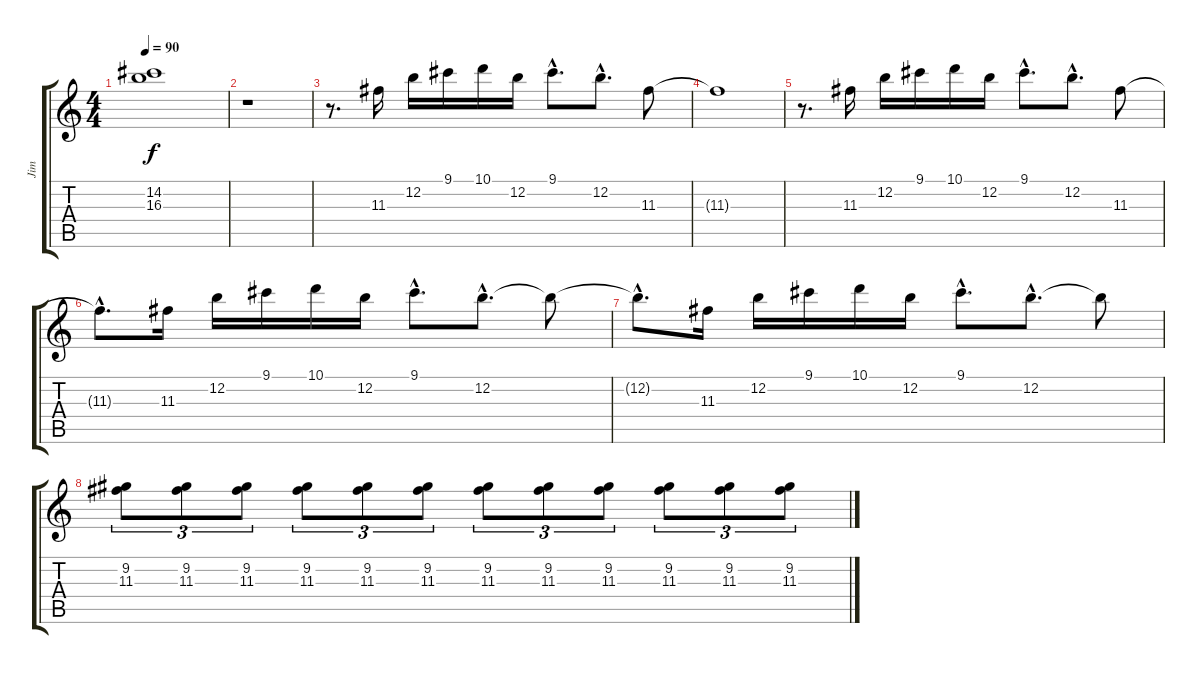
\track ("Jim" "Jim") {instrument overdrivenguitar}
\staff {score tabs}
\tuning (E4 B3 G3 D3 A2 E2) {hide}
\ts (4 4)
\tempo 90
\clef g2
\ks c
(14.2{t} 16.3{t}).1{dy f} |
r.1 |
r.8{d} 11.3.16{instrument tangoaccordion} 12.2.16{instrument tangoaccordion} 9.1.16{instrument tangoaccordion} 10.1.16{instrument tangoaccordion} 12.2.16{instrument tangoaccordion} 9.1{hac}.8{d instrument tangoaccordion} 12.2{hac}.8{d instrument tangoaccordion} 11.3.8{instrument tangoaccordion} |
11.3{t}.1{instrument tangoaccordion} |
r.8{d} 11.3.16{instrument tangoaccordion} 12.2.16{instrument tangoaccordion} 9.1.16{instrument tangoaccordion} 10.1.16{instrument tangoaccordion} 12.2.16{instrument tangoaccordion} 9.1{hac}.8{d instrument tangoaccordion} 12.2{hac}.8{d instrument tangoaccordion} 11.3.8{instrument tangoaccordion} |
11.3{hac t}.8{d} 11.3.16{instrument tangoaccordion} 12.2.16{instrument tangoaccordion} 9.1.16{instrument tangoaccordion} 10.1.16{instrument tangoaccordion} 12.2.16{instrument tangoaccordion} 9.1{hac}.8{d instrument tangoaccordion} 12.2{hac}.8{d instrument tangoaccordion} 12.2{t}.8{instrument tangoaccordion} |
12.2{hac t}.8{d} 11.3.16{instrument tangoaccordion} 12.2.16{instrument tangoaccordion} 9.1.16{instrument tangoaccordion} 10.1.16{instrument tangoaccordion} 12.2.16{instrument tangoaccordion} 9.1{hac}.8{d instrument tangoaccordion} 12.2{hac}.8{d instrument tangoaccordion} 12.2{t}.8{instrument tangoaccordion} |
(9.2 11.3).8{tu (3 2) instrument tangoaccordion} (9.2 11.3).8{tu (3 2) instrument tangoaccordion} (9.2 11.3).8{tu (3 2) instrument tangoaccordion} (9.2 11.3).8{tu (3 2) instrument tangoaccordion} (9.2 11.3).8{tu (3 2) instrument tangoaccordion} (9.2 11.3).8{tu (3 2) instrument tangoaccordion} (9.2 11.3).8{tu (3 2) instrument tangoaccordion} (9.2 11.3).8{tu (3 2) instrument tangoaccordion} (9.2 11.3).8{tu (3 2) instrument tangoaccordion} (9.2 11.3).8{tu (3 2) instrument tangoaccordion} (9.2 11.3).8{tu (3 2) instrument tangoaccordion} (9.2 11.3).8{tu (3 2) instrument tangoaccordion}
